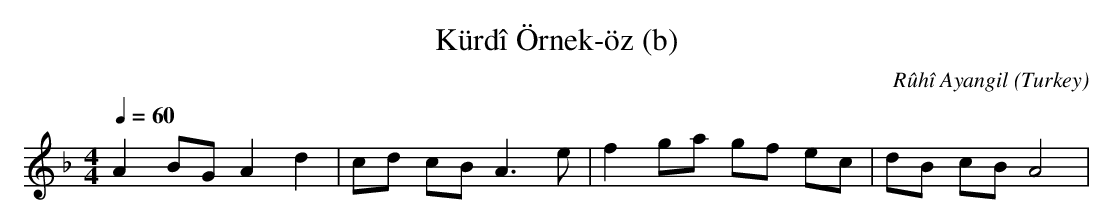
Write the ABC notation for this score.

X:1
T: Kürdî Örnek-öz (b)
C: Rûhî Ayangil
O: Turkey
M: 4/4
L: 1/16
K: C _B
Q: 1/4=60
A4 B2G2 A4 d4  | c2d2 c2B2 A6e2  | f4 g2a2 g2f2 e2c2  | \
w:   |   |   |
d2B2 c2B2 A8  |
w:   |
|
